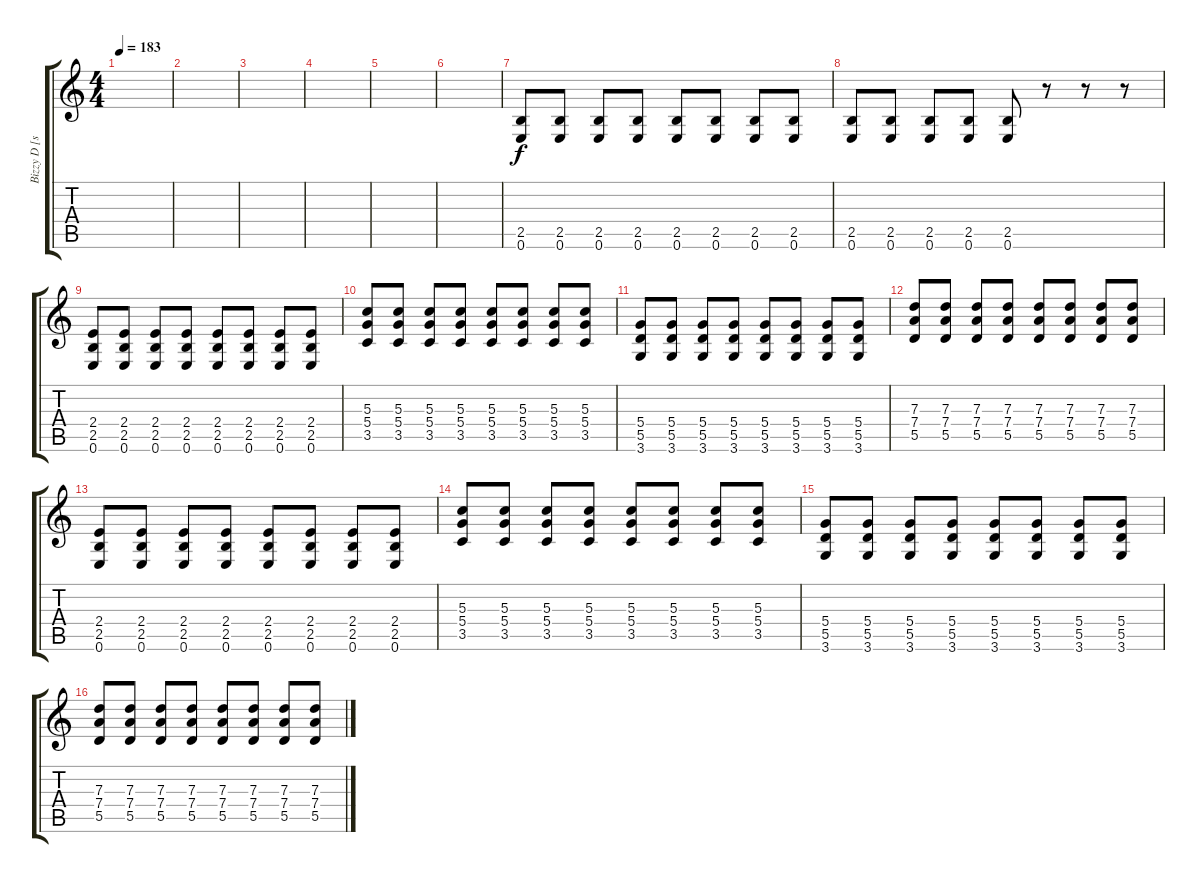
\track ("Bizzy D [stodio]" "Bizzy D [s") {instrument overdrivenguitar}
\staff {score tabs}
\tuning (E4 B3 G3 D3 A2 E2) {hide}
\ts (4 4)
\tempo 183
\clef g2
\ks c
|
|
|
|
|
|
(2.5 0.6).8 (2.5 0.6).8 (2.5 0.6).8 (2.5 0.6).8 (2.5 0.6).8 (2.5 0.6).8 (2.5 0.6).8 (2.5 0.6).8 |
(2.5 0.6).8 (2.5 0.6).8 (2.5 0.6).8 (2.5 0.6).8 (2.5 0.6).8 r.8 r.8 r.8 |
(2.4 2.5 0.6).8 (2.4 2.5 0.6).8 (2.4 2.5 0.6).8 (2.4 2.5 0.6).8 (2.4 2.5 0.6).8 (2.4 2.5 0.6).8 (2.4 2.5 0.6).8 (2.4 2.5 0.6).8 |
(5.3 5.4 3.5).8 (5.3 5.4 3.5).8 (5.3 5.4 3.5).8 (5.3 5.4 3.5).8 (5.3 5.4 3.5).8 (5.3 5.4 3.5).8 (5.3 5.4 3.5).8 (5.3 5.4 3.5).8 |
(5.4 5.5 3.6).8 (5.4 5.5 3.6).8 (5.4 5.5 3.6).8 (5.4 5.5 3.6).8 (5.4 5.5 3.6).8 (5.4 5.5 3.6).8 (5.4 5.5 3.6).8 (5.4 5.5 3.6).8 |
(7.3 7.4 5.5).8 (7.3 7.4 5.5).8 (7.3 7.4 5.5).8 (7.3 7.4 5.5).8 (7.3 7.4 5.5).8 (7.3 7.4 5.5).8 (7.3 7.4 5.5).8 (7.3 7.4 5.5).8 |
(2.4 2.5 0.6).8 (2.4 2.5 0.6).8 (2.4 2.5 0.6).8 (2.4 2.5 0.6).8 (2.4 2.5 0.6).8 (2.4 2.5 0.6).8 (2.4 2.5 0.6).8 (2.4 2.5 0.6).8 |
(5.3 5.4 3.5).8 (5.3 5.4 3.5).8 (5.3 5.4 3.5).8 (5.3 5.4 3.5).8 (5.3 5.4 3.5).8 (5.3 5.4 3.5).8 (5.3 5.4 3.5).8 (5.3 5.4 3.5).8 |
(5.4 5.5 3.6).8 (5.4 5.5 3.6).8 (5.4 5.5 3.6).8 (5.4 5.5 3.6).8 (5.4 5.5 3.6).8 (5.4 5.5 3.6).8 (5.4 5.5 3.6).8 (5.4 5.5 3.6).8 |
(7.3 7.4 5.5).8 (7.3 7.4 5.5).8 (7.3 7.4 5.5).8 (7.3 7.4 5.5).8 (7.3 7.4 5.5).8 (7.3 7.4 5.5).8 (7.3 7.4 5.5).8 (7.3 7.4 5.5).8
